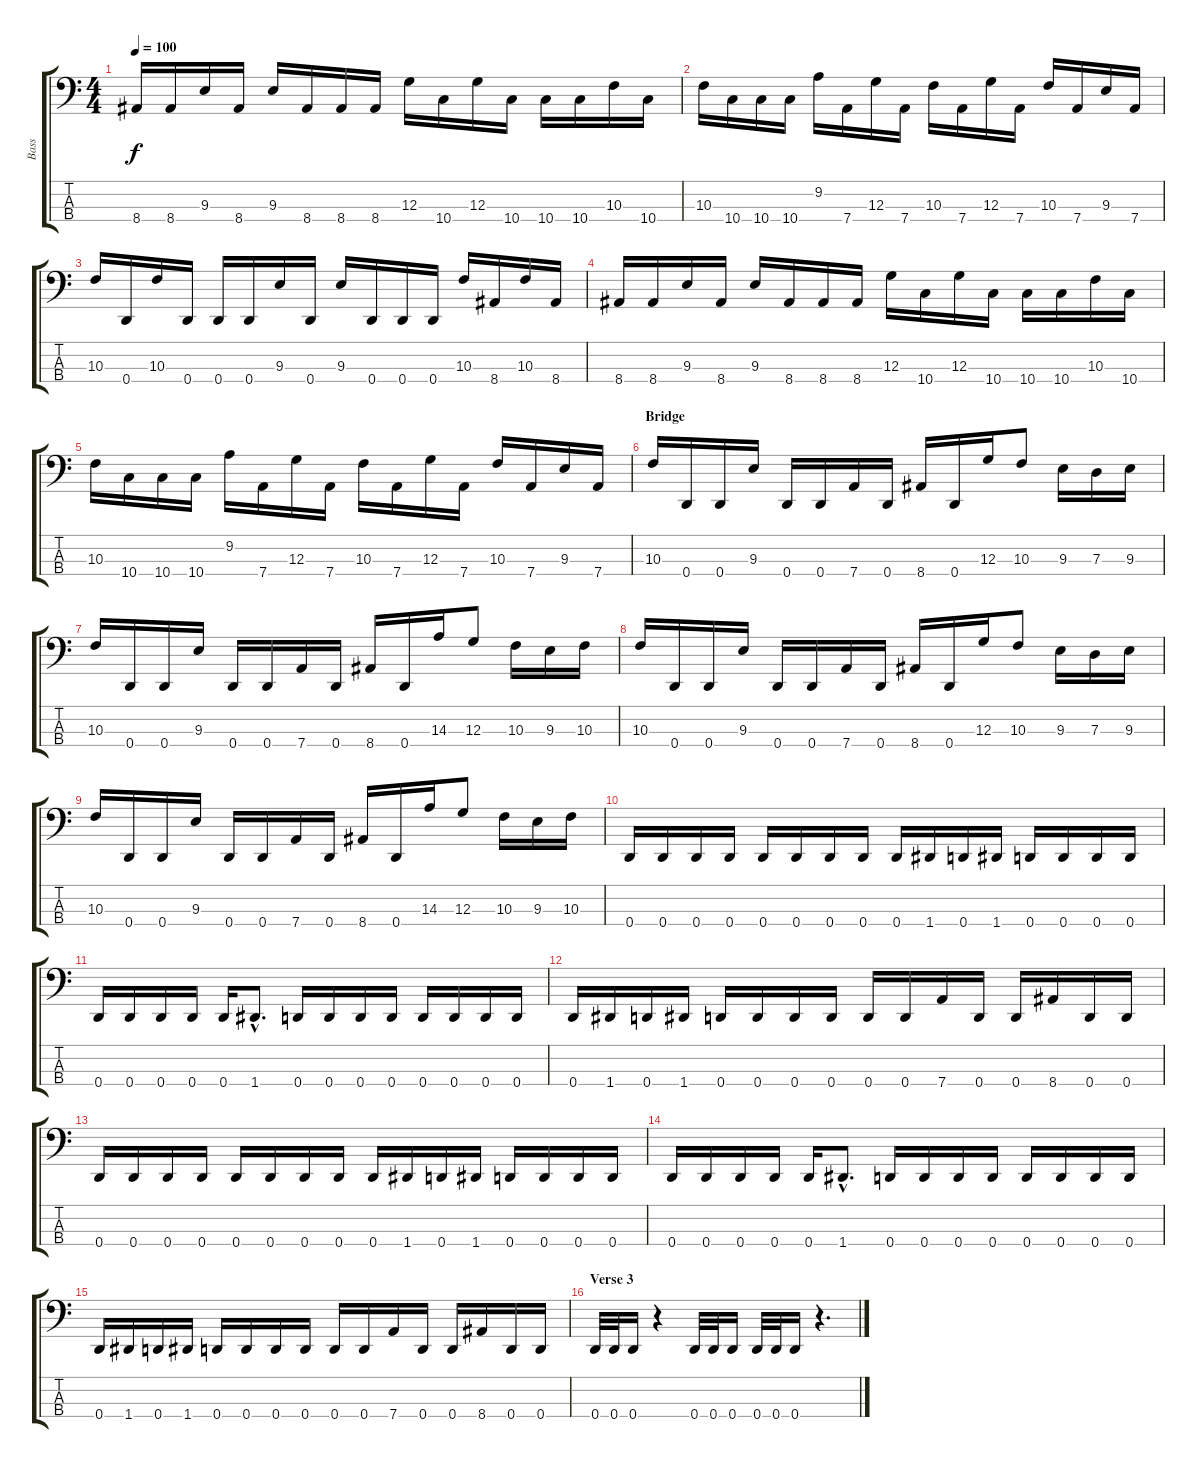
\track ("Bass" "Bass") {instrument electricbasspick}
\staff {score tabs}
\tuning (F2 C2 G1 D1) {hide}
\ts (4 4)
\tempo 100
\clef f4
\ks c
8.4.16{dy f} 8.4.16 9.3.16 8.4.16 9.3.16 8.4.16 8.4.16 8.4.16 12.3.16 10.4.16 12.3.16 10.4.16 10.4.16 10.4.16 10.3.16 10.4.16 |
10.3.16 10.4.16 10.4.16 10.4.16 9.2.16 7.4.16 12.3.16 7.4.16 10.3.16 7.4.16 12.3.16 7.4.16 10.3.16 7.4.16 9.3.16 7.4.16 |
10.3.16 0.4.16 10.3.16 0.4.16 0.4.16 0.4.16 9.3.16 0.4.16 9.3.16 0.4.16 0.4.16 0.4.16 10.3.16 8.4.16 10.3.16 8.4.16 |
8.4.16 8.4.16 9.3.16 8.4.16 9.3.16 8.4.16 8.4.16 8.4.16 12.3.16 10.4.16 12.3.16 10.4.16 10.4.16 10.4.16 10.3.16 10.4.16 |
10.3.16 10.4.16 10.4.16 10.4.16 9.2.16 7.4.16 12.3.16 7.4.16 10.3.16 7.4.16 12.3.16 7.4.16 10.3.16 7.4.16 9.3.16 7.4.16 |
\section ("" "Bridge")
10.3.16 0.4.16 0.4.16 9.3.16 0.4.16 0.4.16 7.4.16 0.4.16 8.4.16 0.4.16 12.3.16 10.3.8 9.3.16 7.3.16 9.3.16 |
10.3.16 0.4.16 0.4.16 9.3.16 0.4.16 0.4.16 7.4.16 0.4.16 8.4.16 0.4.16 14.3.16 12.3.8 10.3.16 9.3.16 10.3.16 |
10.3.16 0.4.16 0.4.16 9.3.16 0.4.16 0.4.16 7.4.16 0.4.16 8.4.16 0.4.16 12.3.16 10.3.8 9.3.16 7.3.16 9.3.16 |
10.3.16 0.4.16 0.4.16 9.3.16 0.4.16 0.4.16 7.4.16 0.4.16 8.4.16 0.4.16 14.3.16 12.3.8 10.3.16 9.3.16 10.3.16 |
0.4.16 0.4.16 0.4.16 0.4.16 0.4.16 0.4.16 0.4.16 0.4.16 0.4.16 1.4.16 0.4.16 1.4.16 0.4.16 0.4.16 0.4.16 0.4.16 |
0.4.16 0.4.16 0.4.16 0.4.16 0.4.16 1.4{hac}.8{d} 0.4.16 0.4.16 0.4.16 0.4.16 0.4.16 0.4.16 0.4.16 0.4.16 |
0.4.16 1.4.16 0.4.16 1.4.16 0.4.16 0.4.16 0.4.16 0.4.16 0.4.16 0.4.16 7.4.16 0.4.16 0.4.16 8.4.16 0.4.16 0.4.16 |
0.4.16 0.4.16 0.4.16 0.4.16 0.4.16 0.4.16 0.4.16 0.4.16 0.4.16 1.4.16 0.4.16 1.4.16 0.4.16 0.4.16 0.4.16 0.4.16 |
0.4.16 0.4.16 0.4.16 0.4.16 0.4.16 1.4{hac}.8{d} 0.4.16 0.4.16 0.4.16 0.4.16 0.4.16 0.4.16 0.4.16 0.4.16 |
0.4.16 1.4.16 0.4.16 1.4.16 0.4.16 0.4.16 0.4.16 0.4.16 0.4.16 0.4.16 7.4.16 0.4.16 0.4.16 8.4.16 0.4.16 0.4.16 |
\section ("" "Verse 3")
0.4.32 0.4.32 0.4.16 r.4 0.4.32 0.4.32 0.4.16 0.4.32 0.4.32 0.4.16 r.4{d}
